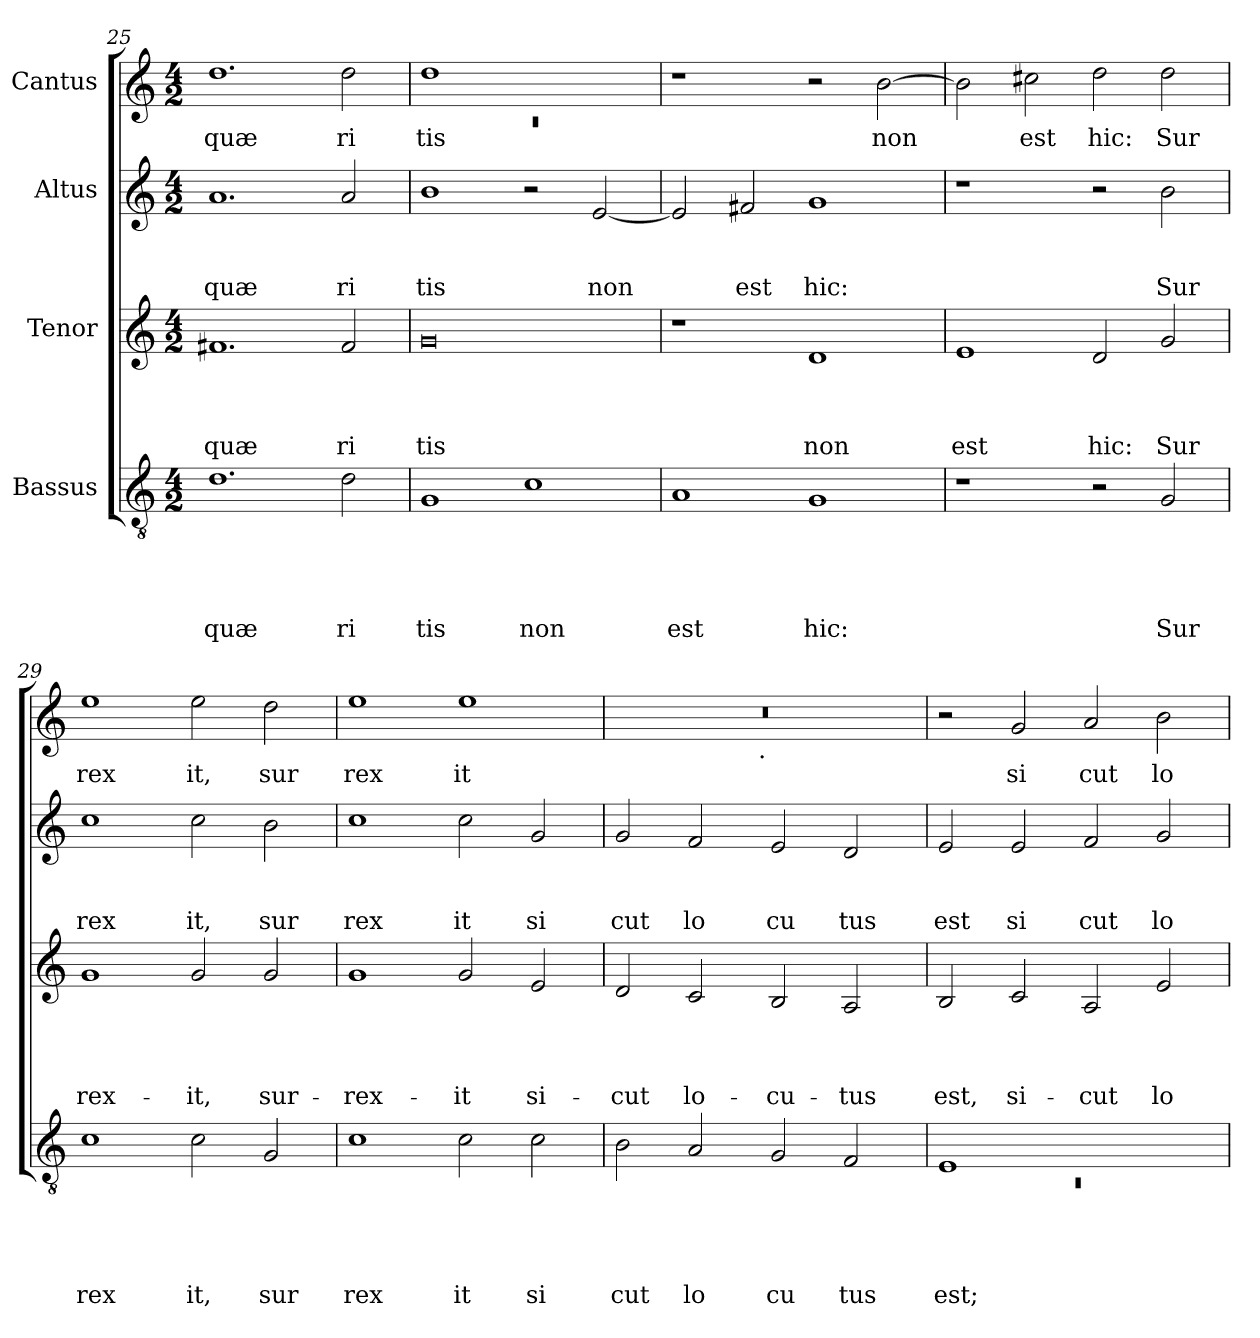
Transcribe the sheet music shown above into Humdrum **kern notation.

**kern	**text	**text	**text	**text	**text	**kern	**text	**text	**text	**text	**kern	**text	**text	**text	**kern	**text
*part4	*part4	*part4	*part4	*part4	*part4	*part3	*part3	*part3	*part3	*part3	*part2	*part2	*part2	*part2	*part1	*part1
*staff4	*staff4	*staff4	*staff4	*staff4	*staff4	*staff3	*staff3	*staff3	*staff3	*staff3	*staff2	*staff2	*staff2	*staff2	*staff1	*staff1
*I"Bassus	*	*	*	*	*	*I"Tenor	*	*	*	*	*I"Altus	*	*	*	*I"Cantus	*
*clefGv2	*	*	*	*	*	*clefG2	*	*	*	*	*clefG2	*	*	*	*clefG2	*
*k[]	*	*	*	*	*	*k[]	*	*	*	*	*k[]	*	*	*	*k[]	*
*C:	*	*	*	*	*	*C:	*	*	*	*	*C:	*	*	*	*C:	*
*M4/2	*	*	*	*	*	*M4/2	*	*	*	*	*M4/2	*	*	*	*M4/2	*
=25	=25	=25	=25	=25	=25	=25	=25	=25	=25	=25	=25	=25	=25	=25	=25	=25
!	!	!	!	!	!LO:LY:b	!	!	!	!	!LO:LY:b	!	!	!	!LO:LY:b	!	!LO:LY:b
1.d	.	.	.	.	quæ	1.f#X	.	.	.	quæ	1.a	.	.	quæ	1.dd	quæ
!	!	!	!	!	!LO:LY:b	!	!	!	!	!LO:LY:b	!	!	!	!LO:LY:b	!	!LO:LY:b
2d\	.	.	.	.	ri	2f#/	.	.	.	ri	2a/	.	.	ri	2dd\	ri
=26	=26	=26	=26	=26	=26	=26	=26	=26	=26	=26	=26	=26	=26	=26	=26	=26
*	*	*	*	*	*	*	*	*	*	*	*	*	*	*	*^	*
!	!	!	!	!	!LO:LY:b	!	!	!	!	!LO:LY:b	!	!	!	!LO:LY:b	!	!LO:N:vis=1	!LO:LY:b
1G	.	.	.	.	tis	0g	.	.	.	tis	1b	.	.	tis	1dd	0rc	tis
!	!	!	!	!	!LO:LY:b	!	!	!	!	!	!	!	!	!	!	!	!
1c	.	.	.	.	non	.	.	.	.	.	2r	.	.	.	1ryy	.	.
!	!	!	!	!	!	!	!	!	!	!	!	!	!	!LO:LY:b	!	!	!
.	.	.	.	.	.	.	.	.	.	.	[<2e/	.	.	non	.	.	.
*	*	*	*	*	*	*	*	*	*	*	*	*	*	*	*v	*v	*
=27	=27	=27	=27	=27	=27	=27	=27	=27	=27	=27	=27	=27	=27	=27	=27	=27
!	!	!	!	!	!LO:LY:b	!	!	!	!	!	!	!	!	!	!	!
1A	.	.	.	.	est	1r	.	.	.	.	2e/]	.	.	.	1r	.
!	!	!	!	!	!	!	!	!	!	!	!	!	!	!LO:LY:b	!	!
.	.	.	.	.	.	.	.	.	.	.	2f#X/	.	.	est	.	.
!	!	!	!	!	!LO:LY:b	!	!	!	!	!LO:LY:b	!	!	!	!LO:LY:b	!	!
1G	.	.	.	.	hic:	1d	.	.	.	non	1g	.	.	hic:	2r	.
!	!	!	!	!	!	!	!	!	!	!	!	!	!	!	!	!LO:LY:b
.	.	.	.	.	.	.	.	.	.	.	.	.	.	.	[>2b\	non
=28	=28	=28	=28	=28	=28	=28	=28	=28	=28	=28	=28	=28	=28	=28	=28	=28
!	!	!	!	!	!	!	!	!	!	!LO:LY:b	!	!	!	!	!	!
1r	.	.	.	.	.	1e	.	.	.	est	1r	.	.	.	2b\]	.
!	!	!	!	!	!	!	!	!	!	!	!	!	!	!	!	!LO:LY:b
.	.	.	.	.	.	.	.	.	.	.	.	.	.	.	2cc#X\	est
!	!	!	!	!	!	!	!	!	!	!LO:LY:b	!	!	!	!	!	!LO:LY:b
2r	.	.	.	.	.	2d/	.	.	.	hic:	2r	.	.	.	2dd\	hic:
!	!	!	!	!	!LO:LY:b	!	!	!	!	!LO:LY:b	!	!	!	!LO:LY:b	!	!LO:LY:b
2G/	.	.	.	.	Sur	2g/	.	.	.	Sur	2b\	.	.	Sur	2dd\	Sur
!!LO:LB:g=z
=29	=29	=29	=29	=29	=29	=29	=29	=29	=29	=29	=29	=29	=29	=29	=29	=29
!	!	!	!	!	!LO:LY:b	!	!	!	!	!LO:LY:b	!	!	!	!LO:LY:b	!	!LO:LY:b
1c	.	.	.	.	rex	1g	.	.	.	rex-	1cc	.	.	rex	1ee	rex
!	!	!	!	!	!LO:LY:b	!	!	!	!	!LO:LY:b	!	!	!	!LO:LY:b	!	!LO:LY:b
2c\	.	.	.	.	it,	2g/	.	.	.	-it,	2cc\	.	.	it,	2ee\	it,
!	!	!	!	!	!LO:LY:b	!	!	!	!	!LO:LY:b	!	!	!	!LO:LY:b	!	!LO:LY:b
2G/	.	.	.	.	sur	2g/	.	.	.	sur-	2b\	.	.	sur	2dd\	sur
=30	=30	=30	=30	=30	=30	=30	=30	=30	=30	=30	=30	=30	=30	=30	=30	=30
!	!	!	!	!	!LO:LY:b	!	!	!	!	!LO:LY:b	!	!	!	!LO:LY:b	!	!LO:LY:b
1c	.	.	.	.	rex	1g	.	.	.	-rex-	1cc	.	.	rex	1ee	rex
!	!	!	!	!	!LO:LY:b	!	!	!	!	!LO:LY:b	!	!	!	!LO:LY:b	!	!LO:LY:b
2c\	.	.	.	.	it	2g/	.	.	.	-it	2cc\	.	.	it	1ee	it
!	!	!	!	!	!LO:LY:b	!	!	!	!	!LO:LY:b	!	!	!	!LO:LY:b	!	!
2c\	.	.	.	.	si	2e/	.	.	.	si-	2g/	.	.	si	.	.
=31	=31	=31	=31	=31	=31	=31	=31	=31	=31	=31	=31	=31	=31	=31	=31	=31
!	!	!	!	!	!LO:LY:b	!	!	!	!	!LO:LY:b	!	!	!	!LO:LY:b	!	!
*	*	*	*	*	*	*	*	*	*	*	*	*	*	*	*^	*
2B\	.	.	.	.	cut	2d/	.	.	.	-cut	2g/	.	.	cut	0r	2ryy	.
!	!	!	!	!	!LO:LY:b	!	!	!	!	!LO:LY:b	!	!	!	!LO:LY:b	!	!	!
2A/	.	.	.	.	lo	2c/	.	.	.	lo-	2f/	.	.	lo	.	4...ryy	.
!	!	!	!	!	!	!	!	!	!	!	!	!	!	!	!	!LO:TX:b:t=.	!
.	.	.	.	.	.	.	.	.	.	.	.	.	.	.	.	1ryy	.
!	!	!	!	!	!LO:LY:b	!	!	!	!	!LO:LY:b	!	!	!	!LO:LY:b	!	!	!
2G/	.	.	.	.	cu	2B/	.	.	.	-cu-	2e/	.	.	cu	.	.	.
!	!	!	!	!	!LO:LY:b	!	!	!	!	!LO:LY:b	!	!	!	!LO:LY:b	!	!	!
2F/	.	.	.	.	tus	2A/	.	.	.	-tus	2d/	.	.	tus	.	.	.
.	.	.	.	.	.	.	.	.	.	.	.	.	.	.	.	32ryy	.
=32	=32	=32	=32	=32	=32	=32	=32	=32	=32	=32	=32	=32	=32	=32	=32	=32	=32
*^	*	*	*	*	*	*	*	*	*	*	*	*	*	*	*	*	*
!	!LO:N:vis=1	!	!	!	!	!LO:LY:b	!	!	!	!	!LO:LY:b	!	!	!	!LO:LY:b	!	!	!
*	*	*	*	*	*	*	*	*	*	*	*	*	*	*	*	*v	*v	*
1E	0rC	.	.	.	.	est;	2B/	.	.	.	est,	2e/	.	.	est	2r	.
!	!	!	!	!	!	!	!	!	!	!	!LO:LY:b	!	!	!	!LO:LY:b	!	!LO:LY:b
.	.	.	.	.	.	.	2c/	.	.	.	si-	2e/	.	.	si	2g/	si
!	!	!	!	!	!	!	!	!	!	!	!LO:LY:b	!	!	!	!LO:LY:b	!	!LO:LY:b
1ryy	.	.	.	.	.	.	2A/	.	.	.	-cut	2f/	.	.	cut	2a/	cut
!	!	!	!	!	!	!	!	!	!	!	!LO:LY:b	!	!	!	!LO:LY:b	!	!LO:LY:b
.	.	.	.	.	.	.	2e/	.	.	.	lo-	2g/	.	.	lo	2b\	lo
*v	*v	*	*	*	*	*	*	*	*	*	*	*	*	*	*	*	*
=	=	=	=	=	=	=	=	=	=	=	=	=	=	=	=	=
*-	*-	*-	*-	*-	*-	*-	*-	*-	*-	*-	*-	*-	*-	*-	*-	*-
